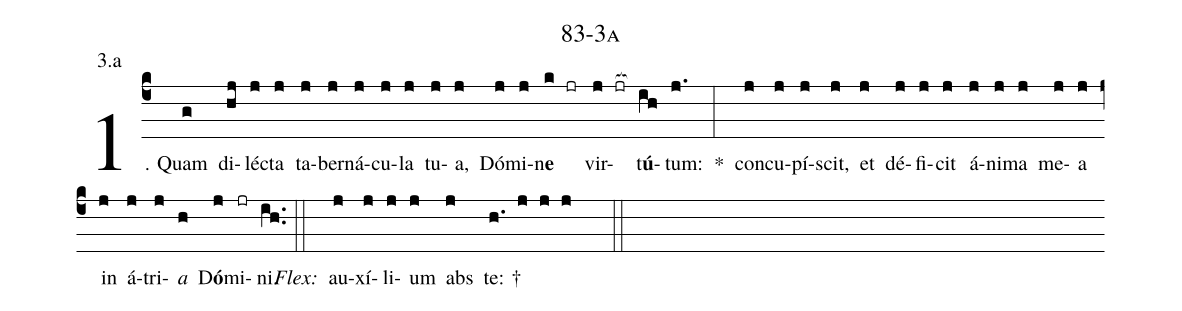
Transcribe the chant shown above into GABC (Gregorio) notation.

name: 83-3a;
annotation: 3.a;
%%
(c4)1. Quam(g) di(hj)léc(j)ta(j) ta(j)ber(j)ná(j)cu(j)la(j) tu(j)a,(j) Dó(j)mi(j)n<b>e</b>(k jr) vir(j jr[ocb:1{])t<b>ú</b>(ih[ocb:0}])tum:(j.) *(:) con(j)cu(j)pí(j)scit,(j) et(j) dé(j)fi(j)cit(j) á(j)ni(j)ma(j) me(j)a(j) in(j) á(j)tri(j)<i>a</i>(h) D<b>ó</b>(j)mi(jr)ni.(ih..) (::)
<i>Flex:</i>()  au(j)xí(j)li(j)um(j) abs(j) te: †(h. j j j  ::)
